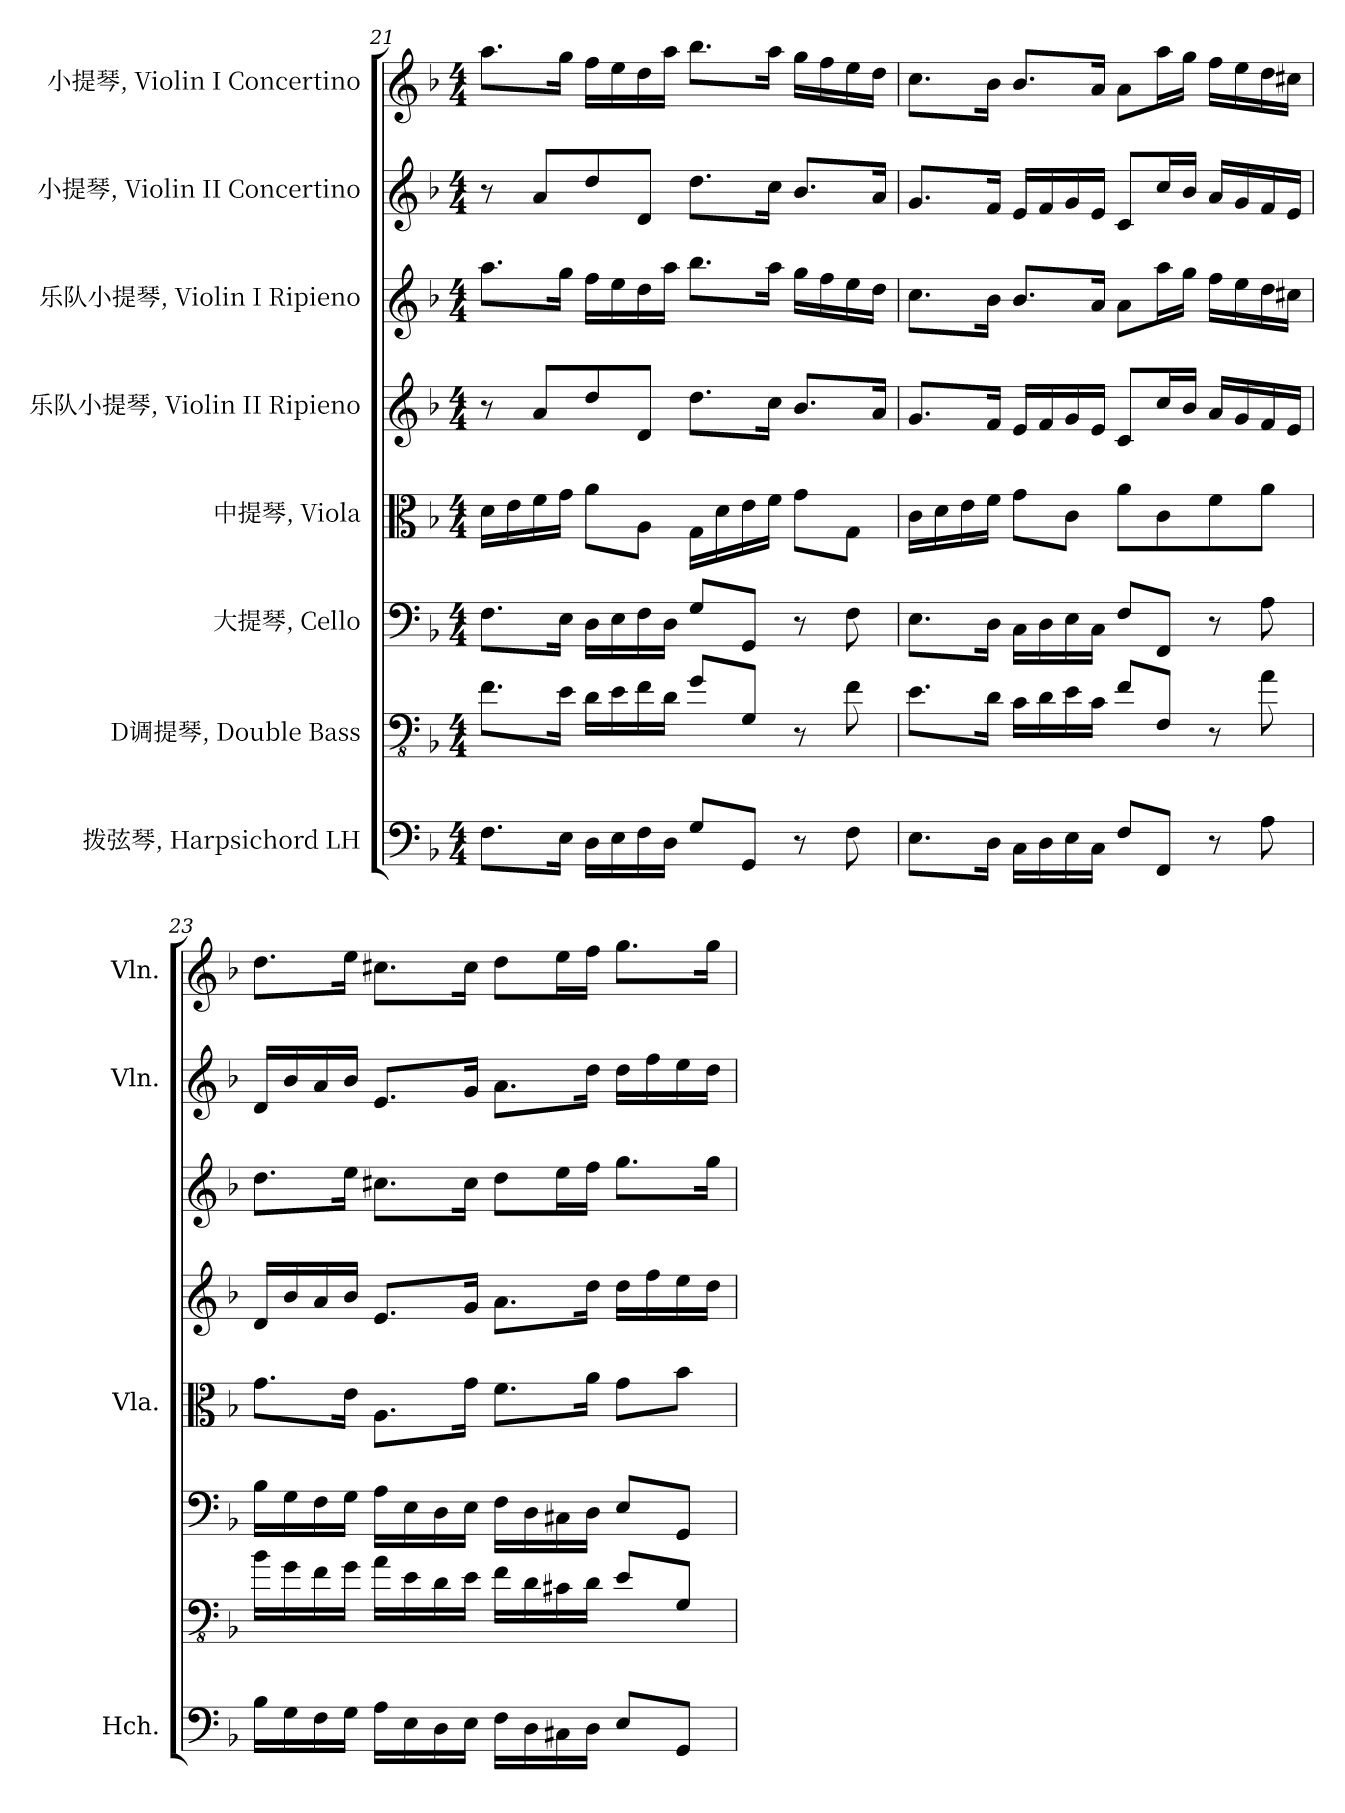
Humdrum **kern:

**kern	**kern	**kern	**kern	**kern	**kern	**kern	**kern
*part8	*part7	*part6	*part5	*part4	*part3	*part2	*part1
*staff8	*staff7	*staff6	*staff5	*staff4	*staff3	*staff2	*staff1
*I"拨弦琴, Harpsichord LH	*I"D调提琴, Double Bass	*I"大提琴, Cello	*I"中提琴, Viola	*I"乐队小提琴, Violin II Ripieno	*I"乐队小提琴, Violin I Ripieno	*I"小提琴, Violin II Concertino	*I"小提琴, Violin I Concertino
*I'Hch.	*	*	*I'Vla.	*	*	*I'Vln.	*I'Vln.
!!LO:PB:g=z
*clefF4	*clefFv4	*clefF4	*clefC3	*clefG2	*clefG2	*clefG2	*clefG2
*	*ITrd7c12	*	*	*	*	*	*
*k[b-]	*k[b-]	*k[b-]	*k[b-]	*k[b-]	*k[b-]	*k[b-]	*k[b-]
*M4/4	*M4/4	*M4/4	*M4/4	*M4/4	*M4/4	*M4/4	*M4/4
=21	=21	=21	=21	=21	=21	=21	=21
8.F\L	8.FF\L	8.F\L	16d\LL	8r	8.aa\L	8r	8.aa\L
.	.	.	16e\	.	.	.	.
.	.	.	16f\	8a/L	.	8a/L	.
16E\Jk	16EE\Jk	16E\Jk	16g\JJ	.	16gg\Jk	.	16gg\Jk
16D\LL	16DD\LL	16D\LL	8a\L	8dd/	16ff\LL	8dd/	16ff\LL
16E\	16EE\	16E\	.	.	16ee\	.	16ee\
16F\	16FF\	16F\	8A\J	8d/J	16dd\	8d/J	16dd\
16D\JJ	16DD\JJ	16D\JJ	.	.	16aa\JJ	.	16aa\JJ
8G/L	8GG/L	8G/L	16G\LL	8.dd\L	8.bb-\L	8.dd\L	8.bb-\L
.	.	.	16d\	.	.	.	.
8GG/J	8GGG/J	8GG/J	16e\	.	.	.	.
.	.	.	16f\JJ	16cc\Jk	16aa\Jk	16cc\Jk	16aa\Jk
8r	8r	8r	8g\L	8.b-/L	16gg\LL	8.b-/L	16gg\LL
.	.	.	.	.	16ff\	.	16ff\
8F\	8FF\	8F\	8G\J	.	16ee\	.	16ee\
.	.	.	.	16a/Jk	16dd\JJ	16a/Jk	16dd\JJ
=22	=22	=22	=22	=22	=22	=22	=22
8.E\L	8.EE\L	8.E\L	16c\LL	8.g/L	8.cc\L	8.g/L	8.cc\L
.	.	.	16d\	.	.	.	.
.	.	.	16e\	.	.	.	.
16D\Jk	16DD\Jk	16D\Jk	16f\JJ	16f/Jk	16b-\Jk	16f/Jk	16b-\Jk
16C\LL	16CC\LL	16C\LL	8g\L	16e/LL	8.b-/L	16e/LL	8.b-/L
16D\	16DD\	16D\	.	16f/	.	16f/	.
16E\	16EE\	16E\	8c\J	16g/	.	16g/	.
16C\JJ	16CC\JJ	16C\JJ	.	16e/JJ	16a/Jk	16e/JJ	16a/Jk
8F/L	8FF/L	8F/L	8a\L	8c/L	8a\L	8c/L	8a\L
8FF/J	8FFF/J	8FF/J	8c\	16cc/L	16aa\L	16cc/L	16aa\L
.	.	.	.	16b-/JJ	16gg\JJ	16b-/JJ	16gg\JJ
8r	8r	8r	8f\	16a/LL	16ff\LL	16a/LL	16ff\LL
.	.	.	.	16g/	16ee\	16g/	16ee\
8A\	8AA\	8A\	8a\J	16f/	16dd\	16f/	16dd\
.	.	.	.	16e/JJ	16cc#X\JJ	16e/JJ	16cc#X\JJ
!!LO:PB:g=z
=23	=23	=23	=23	=23	=23	=23	=23
16B-\LL	16BB-\LL	16B-\LL	8.g\L	16d/LL	8.dd\L	16d/LL	8.dd\L
16G\	16GG\	16G\	.	16b-/	.	16b-/	.
16F\	16FF\	16F\	.	16a/	.	16a/	.
16G\JJ	16GG\JJ	16G\JJ	16e\Jk	16b-/JJ	16ee\Jk	16b-/JJ	16ee\Jk
16A\LL	16AA\LL	16A\LL	8.A\L	8.e/L	8.cc#X\L	8.e/L	8.cc#X\L
16E\	16EE\	16E\	.	.	.	.	.
16D\	16DD\	16D\	.	.	.	.	.
16E\JJ	16EE\JJ	16E\JJ	16g\Jk	16g/Jk	16cc#\Jk	16g/Jk	16cc#\Jk
16F\LL	16FF\LL	16F\LL	8.f\L	8.a\L	8dd\L	8.a\L	8dd\L
16D\	16DD\	16D\	.	.	.	.	.
16C#X\	16CC#X\	16C#X\	.	.	16ee\L	.	16ee\L
16D\JJ	16DD\JJ	16D\JJ	16a\Jk	16dd\Jk	16ff\JJ	16dd\Jk	16ff\JJ
8E/L	8EE/L	8E/L	8g\L	16dd\LL	8.gg\L	16dd\LL	8.gg\L
.	.	.	.	16ff\	.	16ff\	.
8GG/J	8GGG/J	8GG/J	8b-\J	16ee\	.	16ee\	.
.	.	.	.	16dd\JJ	16gg\Jk	16dd\JJ	16gg\Jk
=	=	=	=	=	=	=	=
*-	*-	*-	*-	*-	*-	*-	*-
